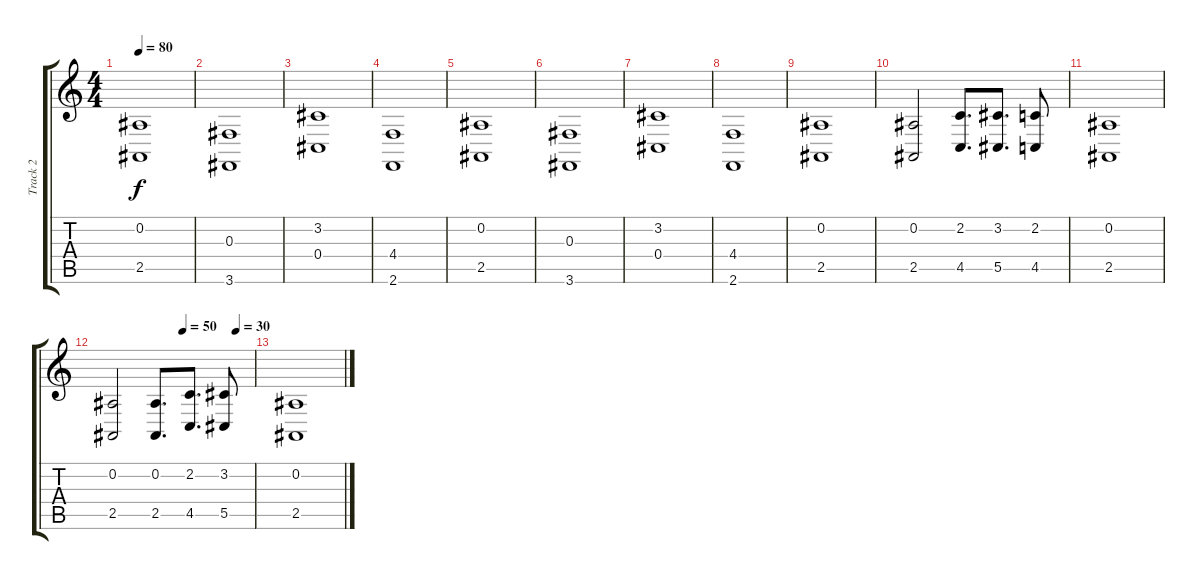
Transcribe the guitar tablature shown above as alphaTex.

\track ("Track 2" "Track 2") {instrument acousticgrandpiano}
\staff {score tabs}
\tuning (Eb4 Bb3 Gb3 Db3 Ab2 Eb2) {hide}
\ts (4 4)
\tempo 80
\clef g2
\ks c
(0.2 2.5).1{dy f} |
(0.3 3.6).1 |
(3.2 0.4).1 |
(4.4 2.6).1 |
(0.2 2.5).1 |
(0.3 3.6).1 |
(3.2 0.4).1 |
(4.4 2.6).1 |
(0.2 2.5).1 |
(0.2 2.5).2 (2.2 4.5).8{d} (3.2 5.5).8{d} (2.2 4.5).8 |
(0.2 2.5).1 |
\tempo (50 0.5)
\tempo (30 0.875)
(0.2 2.5).2 (0.2 2.5).8{d} (2.2 4.5).8{d} (3.2 5.5).8 |
(0.2 2.5).1{volume 0}
